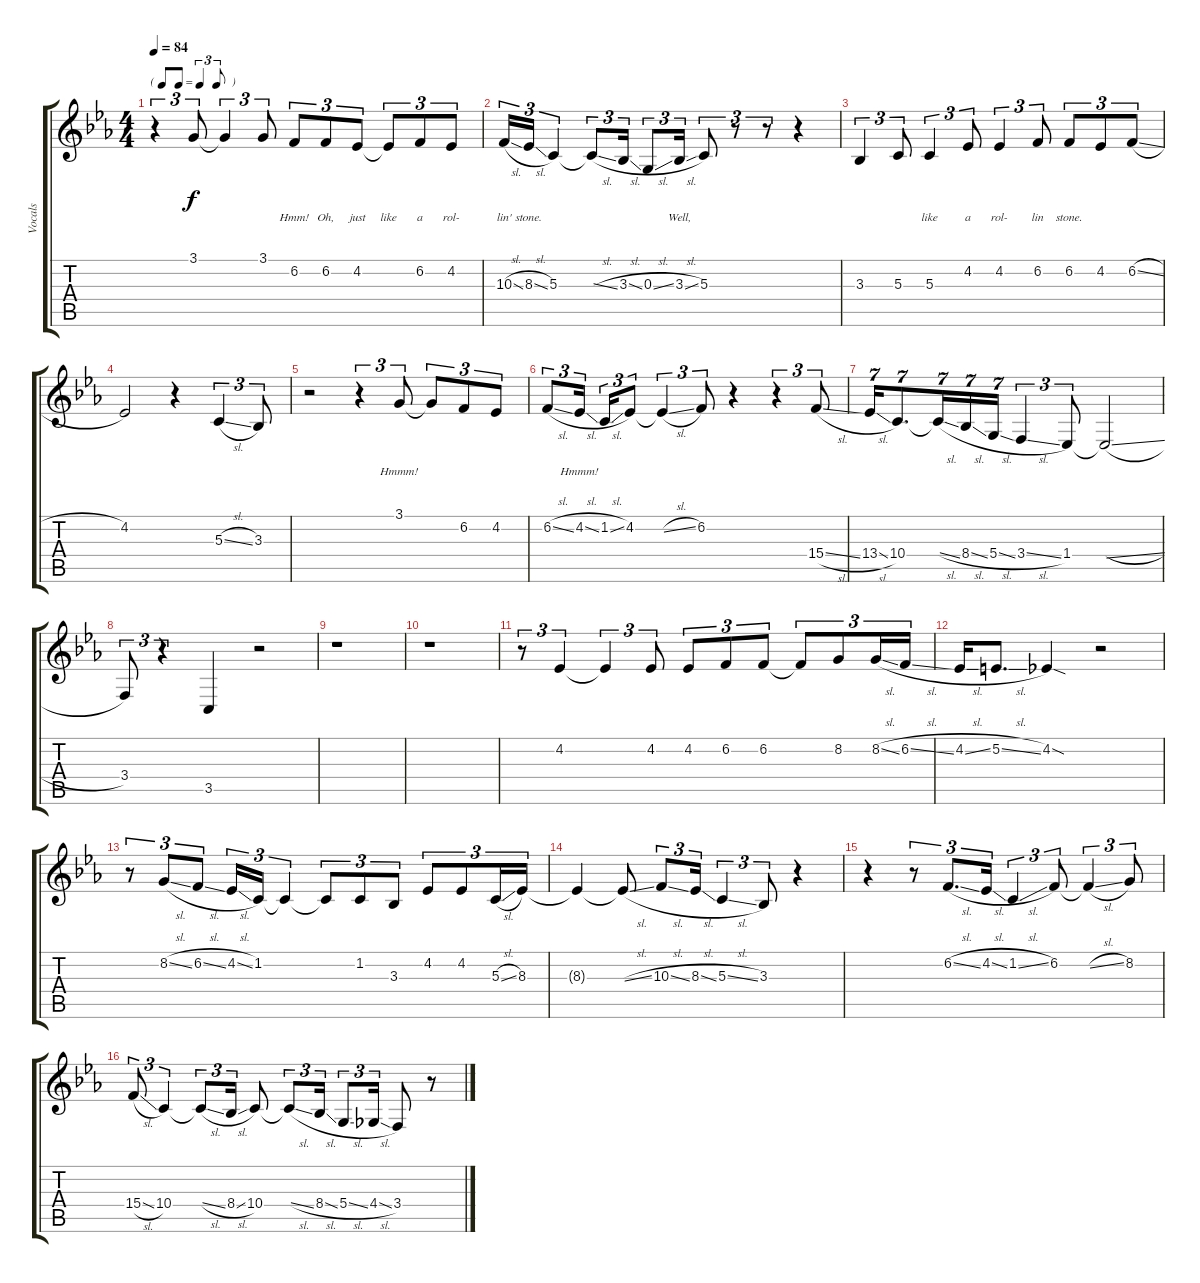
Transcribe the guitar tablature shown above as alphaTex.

\track ("Vocals" "Vocals") {instrument clarinet}
\staff {score tabs}
\tuning (E4 B3 G3 D3 A2 E2) {hide}
\ts (4 4)
\tf triplet8th
\tempo 84
\clef g2
\ks eb
r.4{tu (3 2) dy f} 3.1.8{tu (3 2) lyrics (0 "") lyrics (1 "") lyrics (2 "") lyrics (3 "") lyrics (4 "")} 3.1{t}.4{tu (3 2) lyrics (0 "") lyrics (1 "") lyrics (2 "") lyrics (3 "") lyrics (4 "")} 3.1.8{tu (3 2) lyrics (0 "") lyrics (1 "") lyrics (2 "") lyrics (3 "") lyrics (4 "")} 6.2.8{tu (3 2) lyrics (0 "Hmm!") lyrics (1 "") lyrics (2 "") lyrics (3 "") lyrics (4 "")} 6.2.8{tu (3 2) lyrics (0 "Oh,") lyrics (1 "") lyrics (2 "") lyrics (3 "") lyrics (4 "")} 4.2.8{tu (3 2) lyrics (0 "just") lyrics (1 "") lyrics (2 "") lyrics (3 "") lyrics (4 "")} 4.2{t}.8{tu (3 2) lyrics (0 "like") lyrics (1 "") lyrics (2 "") lyrics (3 "") lyrics (4 "")} 6.2.8{tu (3 2) lyrics (0 "a") lyrics (1 "") lyrics (2 "") lyrics (3 "") lyrics (4 "")} 4.2.8{tu (3 2) lyrics (0 "rol-") lyrics (1 "") lyrics (2 "") lyrics (3 "") lyrics (4 "")} |
10.3{sl}.16{tu (3 2) lyrics (0 "lin'") lyrics (1 "") lyrics (2 "") lyrics (3 "") lyrics (4 "")} 8.3{sl}.16{tu (3 2) lyrics (0 "stone.") lyrics (1 "") lyrics (2 "") lyrics (3 "") lyrics (4 "")} 5.3.4{tu (3 2) lyrics (0 "") lyrics (1 "") lyrics (2 "") lyrics (3 "") lyrics (4 "")} 5.3{sl t}.8{tu (3 2) lyrics (0 "") lyrics (1 "") lyrics (2 "") lyrics (3 "") lyrics (4 "")} 3.3{sl}.16{tu (3 2) lyrics (0 "") lyrics (1 "") lyrics (2 "") lyrics (3 "") lyrics (4 "")} 0.3{sl}.8{tu (3 2) lyrics (0 "") lyrics (1 "") lyrics (2 "") lyrics (3 "") lyrics (4 "")} 3.3{sl}.16{tu (3 2) lyrics (0 "Well,") lyrics (1 "") lyrics (2 "") lyrics (3 "") lyrics (4 "")} 5.3.8{tu (3 2) lyrics (0 "") lyrics (1 "") lyrics (2 "") lyrics (3 "") lyrics (4 "")} r.8{tu (3 2)} r.8{tu (3 2)} r.4 |
3.3.4{tu (3 2) lyrics (0 "") lyrics (1 "") lyrics (2 "") lyrics (3 "") lyrics (4 "")} 5.3.8{tu (3 2) lyrics (0 "") lyrics (1 "") lyrics (2 "") lyrics (3 "") lyrics (4 "")} 5.3.4{tu (3 2) lyrics (0 "like") lyrics (1 "") lyrics (2 "") lyrics (3 "") lyrics (4 "")} 4.2.8{tu (3 2) lyrics (0 "a") lyrics (1 "") lyrics (2 "") lyrics (3 "") lyrics (4 "")} 4.2.4{tu (3 2) lyrics (0 "rol-") lyrics (1 "") lyrics (2 "") lyrics (3 "") lyrics (4 "")} 6.2.8{tu (3 2) lyrics (0 "lin") lyrics (1 "") lyrics (2 "") lyrics (3 "") lyrics (4 "")} 6.2.8{tu (3 2) lyrics (0 "stone.") lyrics (1 "") lyrics (2 "") lyrics (3 "") lyrics (4 "")} 4.2.8{tu (3 2) lyrics (0 "") lyrics (1 "") lyrics (2 "") lyrics (3 "") lyrics (4 "")} 6.2{sl}.8{tu (3 2) lyrics (0 "") lyrics (1 "") lyrics (2 "") lyrics (3 "") lyrics (4 "")} |
4.2.2{lyrics (0 "") lyrics (1 "") lyrics (2 "") lyrics (3 "") lyrics (4 "")} r.4 5.3{sl}.4{tu (3 2) lyrics (0 "") lyrics (1 "") lyrics (2 "") lyrics (3 "") lyrics (4 "")} 3.3.8{tu (3 2) lyrics (0 "") lyrics (1 "") lyrics (2 "") lyrics (3 "") lyrics (4 "")} |
r.2 r.4{tu (3 2)} 3.1.8{tu (3 2) lyrics (0 "Hmmm!") lyrics (1 "") lyrics (2 "") lyrics (3 "") lyrics (4 "")} 3.1{t}.8{tu (3 2) lyrics (0 "") lyrics (1 "") lyrics (2 "") lyrics (3 "") lyrics (4 "")} 6.2.8{tu (3 2) lyrics (0 "") lyrics (1 "") lyrics (2 "") lyrics (3 "") lyrics (4 "")} 4.2.8{tu (3 2) lyrics (0 "") lyrics (1 "") lyrics (2 "") lyrics (3 "") lyrics (4 "")} |
6.2{sl}.8{tu (3 2) lyrics (0 "") lyrics (1 "") lyrics (2 "") lyrics (3 "") lyrics (4 "")} 4.2{sl}.16{tu (3 2) lyrics (0 "Hmmm!") lyrics (1 "") lyrics (2 "") lyrics (3 "") lyrics (4 "") beam splitsecondary} 1.2{sl}.16{tu (3 2)} 4.2.8{tu (3 2)} 4.2{sl t}.4{tu (3 2)} 6.2.8{tu (3 2)} r.4 r.4{tu (3 2)} 15.4{sl}.8{tu (3 2)} |
13.4{sl}.16{tu (7 4)} 10.4.8{d tu (7 4)} 10.4{sl t}.16{tu (7 4)} 8.4{sl}.16{tu (7 4)} 5.4{sl}.16{tu (7 4)} 3.4{sl}.4{tu (3 2)} 1.4.8{tu (3 2)} 1.4{sl t}.2 |
3.4.8{tu (3 2)} r.4{tu (3 2)} 3.5.4 r.2 |
r.1 |
r.1 |
r.8{tu (3 2)} 4.2.4{tu (3 2)} 4.2{t}.4{tu (3 2)} 4.2.8{tu (3 2)} 4.2.8{tu (3 2)} 6.2.8{tu (3 2)} 6.2.8{tu (3 2)} 6.2{t}.8{tu (3 2)} 8.2.8{tu (3 2)} 8.2{sl}.16{tu (3 2)} 6.2{sl}.16{tu (3 2)} |
4.2{sl}.16 5.2{sl}.8{d} 4.2{sod}.4 r.2 |
r.8{tu (3 2)} 8.2{sl}.8{tu (3 2)} 6.2{sl}.8{tu (3 2)} 4.2{sl}.16{tu (3 2)} 1.2.16{tu (3 2)} 1.2{t}.4{tu (3 2)} 1.2{t}.8{tu (3 2)} 1.2.8{tu (3 2)} 3.3.8{tu (3 2)} 4.2.8{tu (3 2)} 4.2.8{tu (3 2)} 5.3{sl}.16{tu (3 2)} 8.3.16{tu (3 2)} |
8.3{t}.4 8.3{sl t}.8 10.3{sl}.8{tu (3 2)} 8.3{sl}.16{tu (3 2)} 5.3{sl}.4{tu (3 2)} 3.3.8{tu (3 2)} r.4 |
r.4 r.8{tu (3 2)} 6.2{sl}.8{d tu (3 2)} 4.2{sl}.16{tu (3 2)} 1.2{sl}.4{tu (3 2)} 6.2.8{tu (3 2)} 6.2{sl t}.4{tu (3 2)} 8.2.8{tu (3 2)} |
15.4{sl}.8{tu (3 2)} 10.4.4{tu (3 2)} 10.4{sl t}.8{tu (3 2)} 8.4{sl}.16{tu (3 2)} 10.4.8 10.4{sl t}.8{tu (3 2)} 8.4{sl}.16{tu (3 2)} 5.4{sl}.8{tu (3 2)} 4.4{sl}.16{tu (3 2)} 3.4.8 r.8
